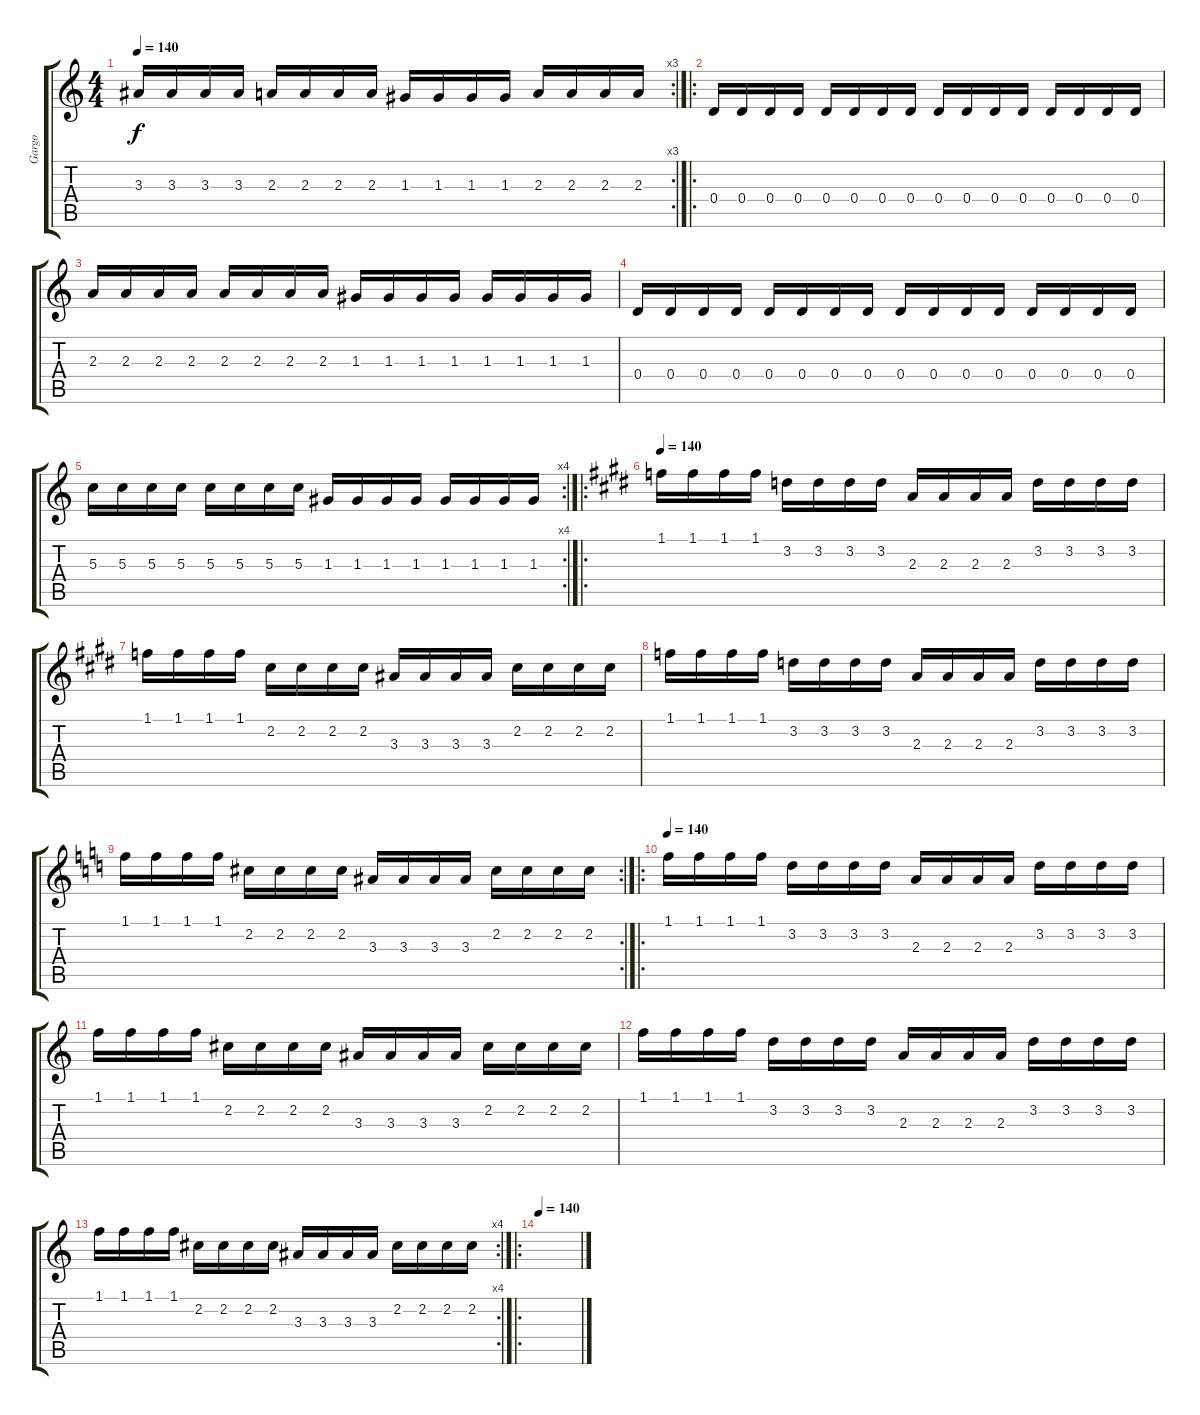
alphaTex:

\track ("Gargo" "Gargo") {instrument distortionguitar}
\staff {score tabs}
\tuning (E4 B3 G3 D3 A2 E2) {hide}
\rc 3
\ts (4 4)
\tempo 140
\clef g2
\ks c
3.3.16{dy f} 3.3.16 3.3.16 3.3.16 2.3.16 2.3.16 2.3.16 2.3.16 1.3.16 1.3.16 1.3.16 1.3.16 2.3.16 2.3.16 2.3.16 2.3.16 |
\ro
0.4.16 0.4.16 0.4.16 0.4.16 0.4.16 0.4.16 0.4.16 0.4.16 0.4.16 0.4.16 0.4.16 0.4.16 0.4.16 0.4.16 0.4.16 0.4.16 |
2.3.16 2.3.16 2.3.16 2.3.16 2.3.16 2.3.16 2.3.16 2.3.16 1.3.16 1.3.16 1.3.16 1.3.16 1.3.16 1.3.16 1.3.16 1.3.16 |
0.4.16 0.4.16 0.4.16 0.4.16 0.4.16 0.4.16 0.4.16 0.4.16 0.4.16 0.4.16 0.4.16 0.4.16 0.4.16 0.4.16 0.4.16 0.4.16 |
\rc 4
5.3.16 5.3.16 5.3.16 5.3.16 5.3.16 5.3.16 5.3.16 5.3.16 1.3.16 1.3.16 1.3.16 1.3.16 1.3.16 1.3.16 1.3.16 1.3.16 |
\ro
\tempo 140
\ks e
1.1.16 1.1.16 1.1.16 1.1.16 3.2.16 3.2.16 3.2.16 3.2.16 2.3.16 2.3.16 2.3.16 2.3.16 3.2.16 3.2.16 3.2.16 3.2.16 |
1.1.16 1.1.16 1.1.16 1.1.16 2.2.16 2.2.16 2.2.16 2.2.16 3.3.16 3.3.16 3.3.16 3.3.16 2.2.16 2.2.16 2.2.16 2.2.16 |
1.1.16 1.1.16 1.1.16 1.1.16 3.2.16 3.2.16 3.2.16 3.2.16 2.3.16 2.3.16 2.3.16 2.3.16 3.2.16 3.2.16 3.2.16 3.2.16 |
\rc 2
\ks c
1.1.16 1.1.16 1.1.16 1.1.16 2.2.16 2.2.16 2.2.16 2.2.16 3.3.16 3.3.16 3.3.16 3.3.16 2.2.16 2.2.16 2.2.16 2.2.16 |
\ro
\tempo 140
1.1.16 1.1.16 1.1.16 1.1.16 3.2.16 3.2.16 3.2.16 3.2.16 2.3.16 2.3.16 2.3.16 2.3.16 3.2.16 3.2.16 3.2.16 3.2.16 |
1.1.16 1.1.16 1.1.16 1.1.16 2.2.16 2.2.16 2.2.16 2.2.16 3.3.16 3.3.16 3.3.16 3.3.16 2.2.16 2.2.16 2.2.16 2.2.16 |
1.1.16 1.1.16 1.1.16 1.1.16 3.2.16 3.2.16 3.2.16 3.2.16 2.3.16 2.3.16 2.3.16 2.3.16 3.2.16 3.2.16 3.2.16 3.2.16 |
\rc 4
1.1.16 1.1.16 1.1.16 1.1.16 2.2.16 2.2.16 2.2.16 2.2.16 3.3.16 3.3.16 3.3.16 3.3.16 2.2.16 2.2.16 2.2.16 2.2.16 |
\ro
\tempo 140
